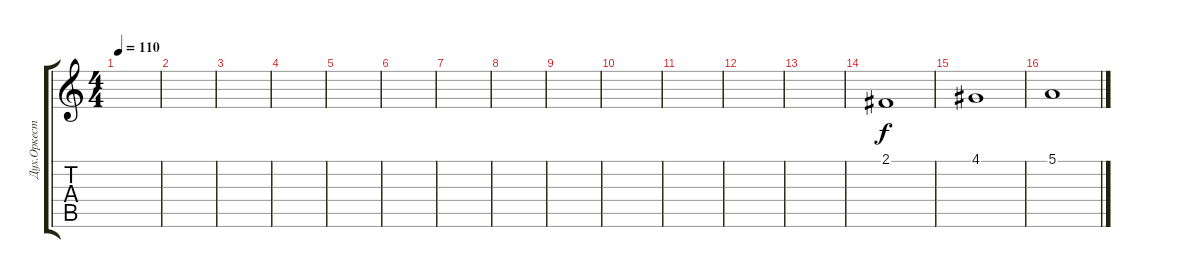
\track ("Дух.Оркестр 2" "Дух.Оркест") {instrument stringensemble1}
\staff {score tabs}
\tuning (E4 B3 G3 D3 A2 E2) {hide}
\ts (4 4)
\tempo 110
\clef g2
\ks c
|
|
|
|
|
|
|
|
|
|
|
|
|
2.1.1 |
4.1.1 |
5.1.1
